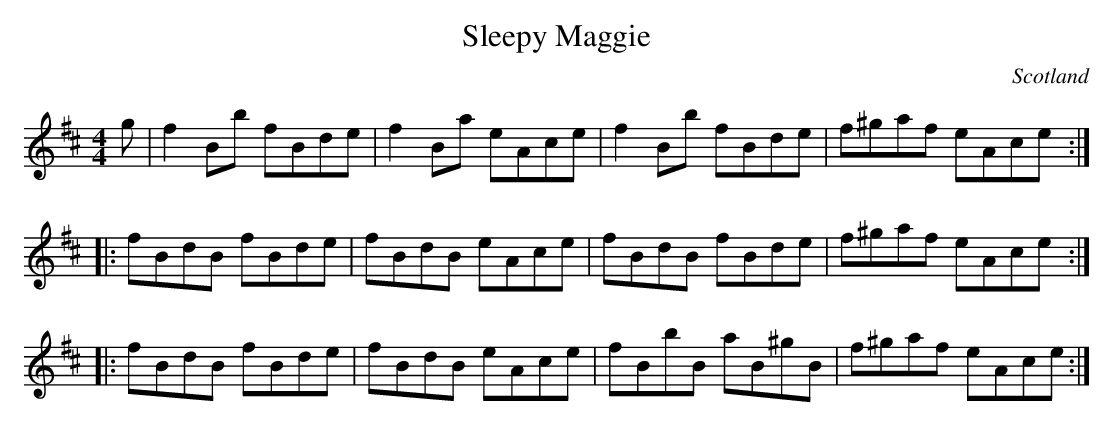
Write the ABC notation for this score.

X:1
T:Sleepy Maggie
M:4/4
O:Scotland
K:B minor
g|\
f2Bb fBde|f2Ba eAce|f2Bb fBde|f^gaf eAce::
fBdB fBde|fBdB eAce|fBdB fBde|f^gaf eAce::
fBdB fBde|fBdB eAce|fBbB aB^gB|f^gaf eAce:|
